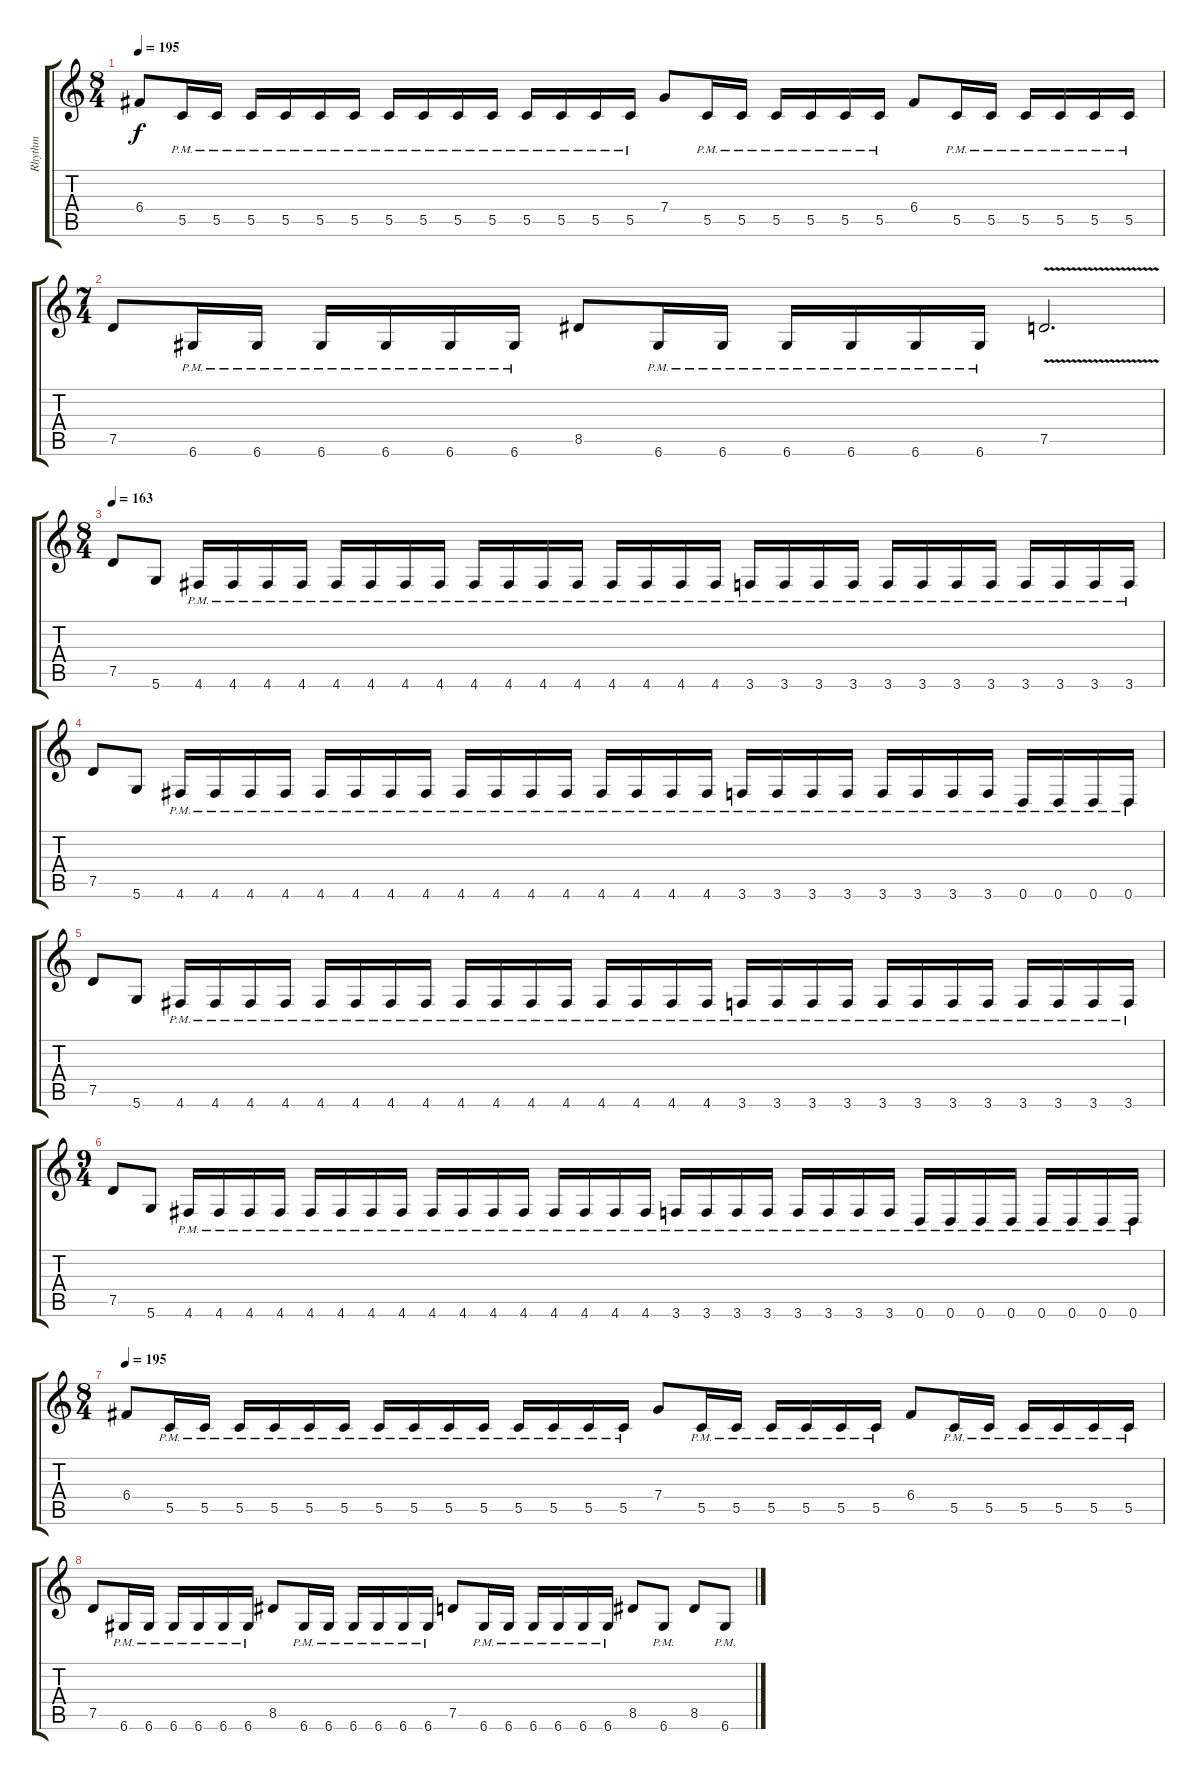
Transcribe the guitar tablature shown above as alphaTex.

\track ("Rhythm" "Rhythm") {instrument overdrivenguitar}
\staff {score tabs}
\tuning (D4 A3 F3 C3 G2 D2) {hide}
\ts (8 4)
\tempo 195
\clef g2
\ks c
6.4.8{dy f} 5.5{pm}.16 5.5{pm}.16 5.5{pm}.16 5.5{pm}.16 5.5{pm}.16 5.5{pm}.16 5.5{pm}.16 5.5{pm}.16 5.5{pm}.16 5.5{pm}.16 5.5{pm}.16 5.5{pm}.16 5.5{pm}.16 5.5{pm}.16 7.4.8 5.5{pm}.16 5.5{pm}.16 5.5{pm}.16 5.5{pm}.16 5.5{pm}.16 5.5{pm}.16 6.4.8 5.5{pm}.16 5.5{pm}.16 5.5{pm}.16 5.5{pm}.16 5.5{pm}.16 5.5{pm}.16 |
\ts (7 4)
7.5.8 6.6{pm}.16 6.6{pm}.16 6.6{pm}.16 6.6{pm}.16 6.6{pm}.16 6.6{pm}.16 8.5.8 6.6{pm}.16 6.6{pm}.16 6.6{pm}.16 6.6{pm}.16 6.6{pm}.16 6.6{pm}.16 7.5{v}.2{d} |
\ts (8 4)
\tempo 163
7.5.8 5.6.8 4.6{pm}.16 4.6{pm}.16 4.6{pm}.16 4.6{pm}.16 4.6{pm}.16 4.6{pm}.16 4.6{pm}.16 4.6{pm}.16 4.6{pm}.16 4.6{pm}.16 4.6{pm}.16 4.6{pm}.16 4.6{pm}.16 4.6{pm}.16 4.6{pm}.16 4.6{pm}.16 3.6{pm}.16 3.6{pm}.16 3.6{pm}.16 3.6{pm}.16 3.6{pm}.16 3.6{pm}.16 3.6{pm}.16 3.6{pm}.16 3.6{pm}.16 3.6{pm}.16 3.6{pm}.16 3.6{pm}.16 |
7.5.8 5.6.8 4.6{pm}.16 4.6{pm}.16 4.6{pm}.16 4.6{pm}.16 4.6{pm}.16 4.6{pm}.16 4.6{pm}.16 4.6{pm}.16 4.6{pm}.16 4.6{pm}.16 4.6{pm}.16 4.6{pm}.16 4.6{pm}.16 4.6{pm}.16 4.6{pm}.16 4.6{pm}.16 3.6{pm}.16 3.6{pm}.16 3.6{pm}.16 3.6{pm}.16 3.6{pm}.16 3.6{pm}.16 3.6{pm}.16 3.6{pm}.16 0.6{pm}.16 0.6{pm}.16 0.6{pm}.16 0.6{pm}.16 |
7.5.8 5.6.8 4.6{pm}.16 4.6{pm}.16 4.6{pm}.16 4.6{pm}.16 4.6{pm}.16 4.6{pm}.16 4.6{pm}.16 4.6{pm}.16 4.6{pm}.16 4.6{pm}.16 4.6{pm}.16 4.6{pm}.16 4.6{pm}.16 4.6{pm}.16 4.6{pm}.16 4.6{pm}.16 3.6{pm}.16 3.6{pm}.16 3.6{pm}.16 3.6{pm}.16 3.6{pm}.16 3.6{pm}.16 3.6{pm}.16 3.6{pm}.16 3.6{pm}.16 3.6{pm}.16 3.6{pm}.16 3.6{pm}.16 |
\ts (9 4)
7.5.8 5.6.8 4.6{pm}.16 4.6{pm}.16 4.6{pm}.16 4.6{pm}.16 4.6{pm}.16 4.6{pm}.16 4.6{pm}.16 4.6{pm}.16 4.6{pm}.16 4.6{pm}.16 4.6{pm}.16 4.6{pm}.16 4.6{pm}.16 4.6{pm}.16 4.6{pm}.16 4.6{pm}.16 3.6{pm}.16 3.6{pm}.16 3.6{pm}.16 3.6{pm}.16 3.6{pm}.16 3.6{pm}.16 3.6{pm}.16 3.6{pm}.16 0.6{pm}.16 0.6{pm}.16 0.6{pm}.16 0.6{pm}.16 0.6{pm}.16 0.6{pm}.16 0.6{pm}.16 0.6{pm}.16 |
\ts (8 4)
\tempo 195
6.4.8 5.5{pm}.16 5.5{pm}.16 5.5{pm}.16 5.5{pm}.16 5.5{pm}.16 5.5{pm}.16 5.5{pm}.16 5.5{pm}.16 5.5{pm}.16 5.5{pm}.16 5.5{pm}.16 5.5{pm}.16 5.5{pm}.16 5.5{pm}.16 7.4.8 5.5{pm}.16 5.5{pm}.16 5.5{pm}.16 5.5{pm}.16 5.5{pm}.16 5.5{pm}.16 6.4.8 5.5{pm}.16 5.5{pm}.16 5.5{pm}.16 5.5{pm}.16 5.5{pm}.16 5.5{pm}.16 |
7.5.8 6.6{pm}.16 6.6{pm}.16 6.6{pm}.16 6.6{pm}.16 6.6{pm}.16 6.6{pm}.16 8.5.8 6.6{pm}.16 6.6{pm}.16 6.6{pm}.16 6.6{pm}.16 6.6{pm}.16 6.6{pm}.16 7.5.8 6.6{pm}.16 6.6{pm}.16 6.6{pm}.16 6.6{pm}.16 6.6{pm}.16 6.6{pm}.16 8.5.8 6.6{pm}.8 8.5.8 6.6{pm}.8
